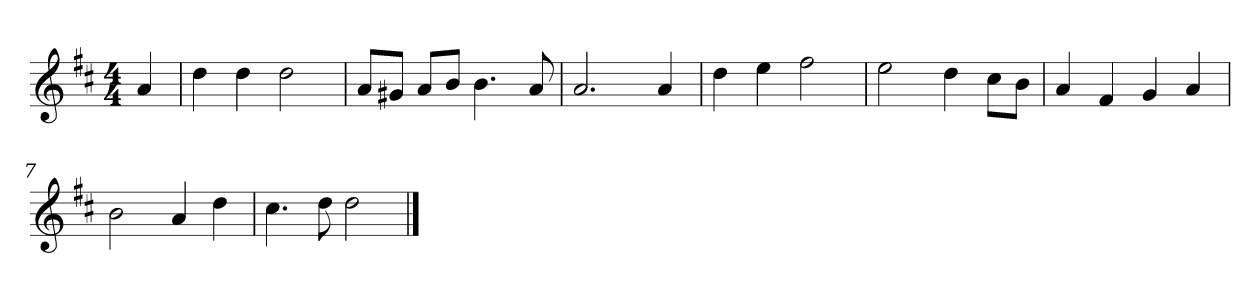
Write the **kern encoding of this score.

**kern
*part1
*staff1
*k[f#c#]
*M4/4
*MM120
=
4a
=1
4dd
4dd
2dd
=2
8aL
8g#XJ
8aL
8bJ
4.b
8a
=3
2.a
4a
=4
4dd
4ee
2ff#
=5
2ee
4dd
8cc#L
8bJ
=6
4a
4f#
4g
4a
=7
2b
4a
4dd
=8
4.cc#
8dd
2dd
==
*-
